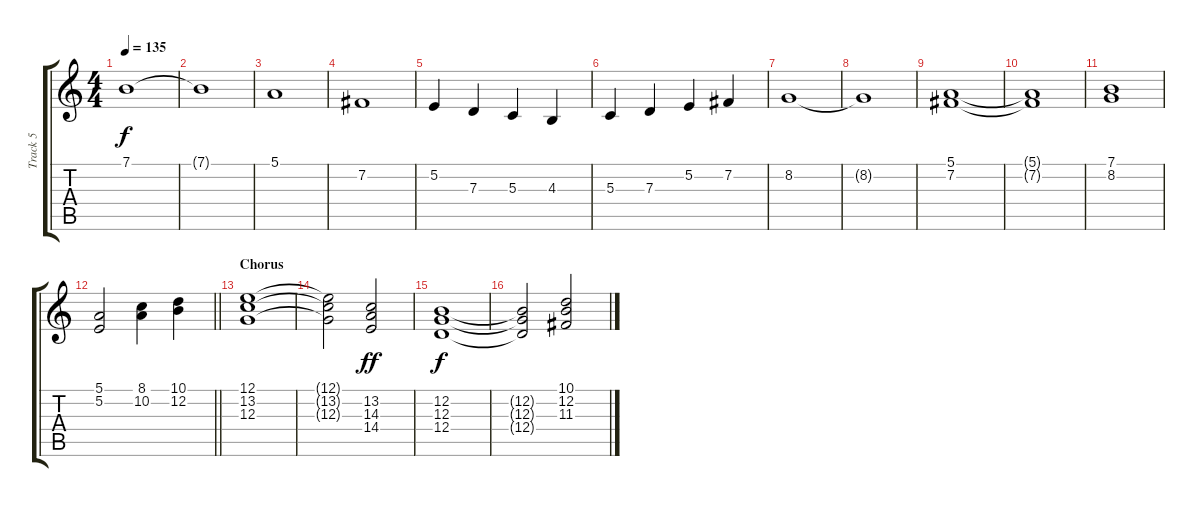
\track ("Track 5" "Track 5") {instrument stringensemble1}
\staff {score tabs}
\tuning (E4 B3 G3 D3 A2 E2) {hide}
\ts (4 4)
\tempo 135
\clef g2
\ks c
7.1.1{dy f} |
7.1{t}.1 |
5.1.1 |
7.2.1 |
5.2.4 7.3.4 5.3.4 4.3.4 |
5.3.4 7.3.4 5.2.4 7.2.4 |
8.2.1 |
8.2{t}.1 |
(5.1 7.2).1 |
(5.1{t} 7.2{t}).1 |
(7.1 8.2).1 |
\barLineRight lightlight
(5.1 5.2).2 (8.1 10.2).4 (10.1 12.2).4 |
\section ("" "Chorus")
(12.1 13.2 12.3).1 |
(12.1{t} 13.2{t} 12.3{t}).2 (13.2 14.3 14.4).2{dy ff} |
(12.2 12.3 12.4).1{dy f} |
(12.2{t} 12.3{t} 12.4{t}).2 (10.1 12.2 11.3).2
